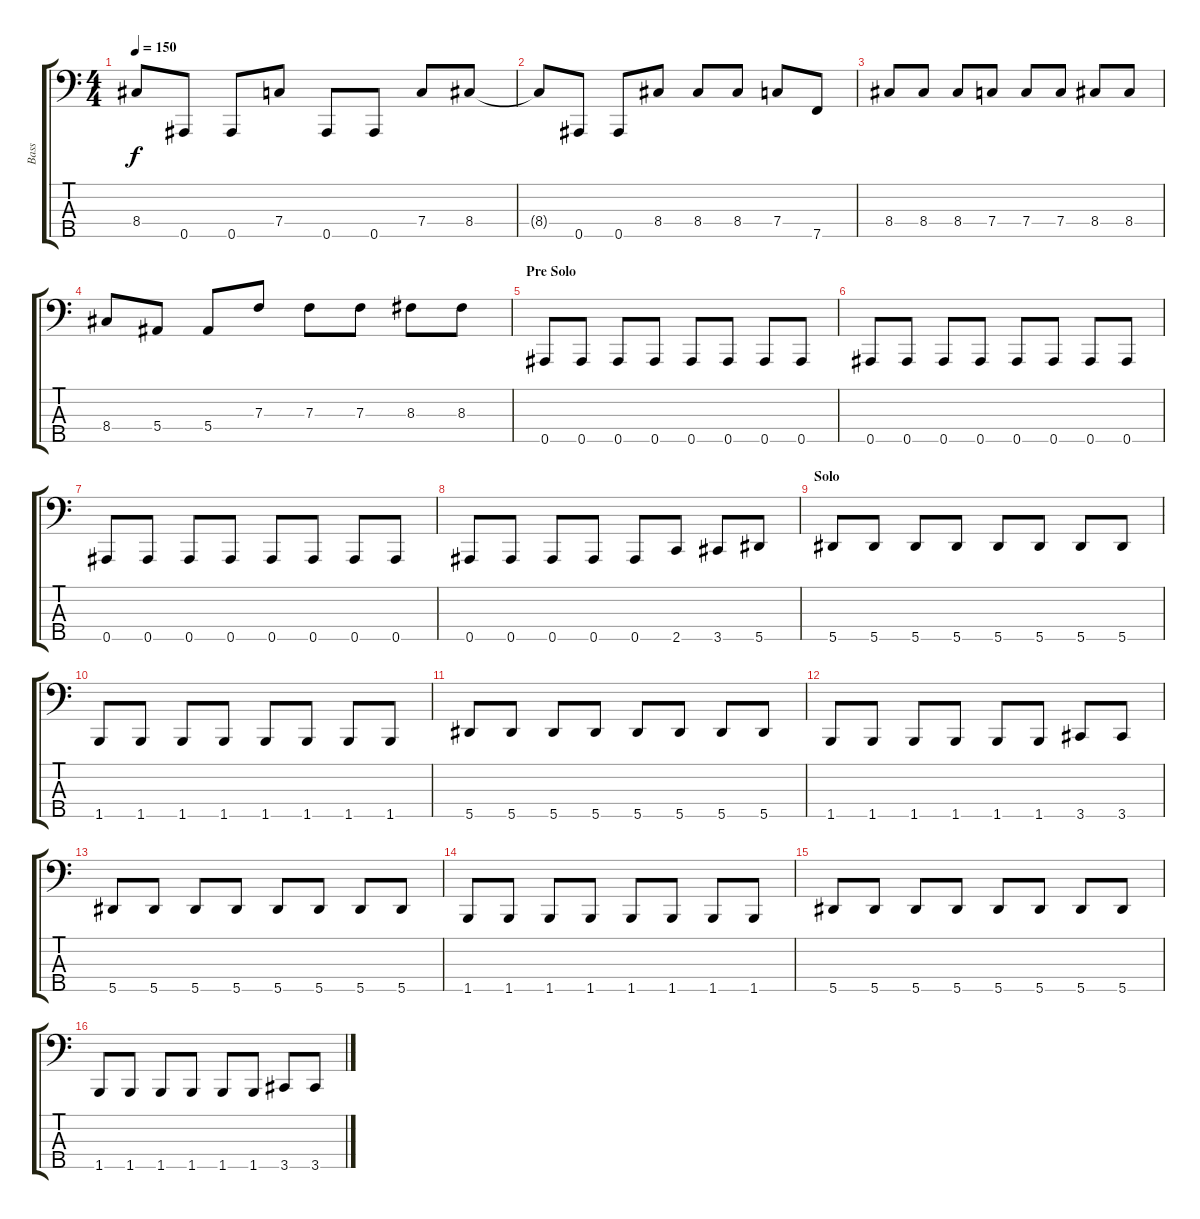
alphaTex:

\track ("Bass" "Bass") {instrument electricbassfinger}
\staff {score tabs}
\tuning (Ab2 Eb2 Bb1 F1 Bb0) {hide}
\ts (4 4)
\tempo 150
\clef f4
\ks c
8.4.8{dy f} 0.5.8 0.5.8 7.4.8 0.5.8 0.5.8 7.4.8 8.4.8 |
8.4{t}.8 0.5.8 0.5.8 8.4.8 8.4.8 8.4.8 7.4.8 7.5.8 |
8.4.8 8.4.8 8.4.8 7.4.8 7.4.8 7.4.8 8.4.8 8.4.8 |
8.4.8 5.4.8 5.4.8 7.3.8 7.3.8 7.3.8 8.3.8 8.3.8 |
\section ("" "Pre Solo")
0.5.8 0.5.8 0.5.8 0.5.8 0.5.8 0.5.8 0.5.8 0.5.8 |
0.5.8 0.5.8 0.5.8 0.5.8 0.5.8 0.5.8 0.5.8 0.5.8 |
0.5.8 0.5.8 0.5.8 0.5.8 0.5.8 0.5.8 0.5.8 0.5.8 |
0.5.8 0.5.8 0.5.8 0.5.8 0.5.8 2.5.8 3.5.8 5.5.8 |
\section ("" "Solo")
5.5.8 5.5.8 5.5.8 5.5.8 5.5.8 5.5.8 5.5.8 5.5.8 |
1.5.8 1.5.8 1.5.8 1.5.8 1.5.8 1.5.8 1.5.8 1.5.8 |
5.5.8 5.5.8 5.5.8 5.5.8 5.5.8 5.5.8 5.5.8 5.5.8 |
1.5.8 1.5.8 1.5.8 1.5.8 1.5.8 1.5.8 3.5.8 3.5.8 |
5.5.8 5.5.8 5.5.8 5.5.8 5.5.8 5.5.8 5.5.8 5.5.8 |
1.5.8 1.5.8 1.5.8 1.5.8 1.5.8 1.5.8 1.5.8 1.5.8 |
5.5.8 5.5.8 5.5.8 5.5.8 5.5.8 5.5.8 5.5.8 5.5.8 |
1.5.8 1.5.8 1.5.8 1.5.8 1.5.8 1.5.8 3.5.8 3.5.8
